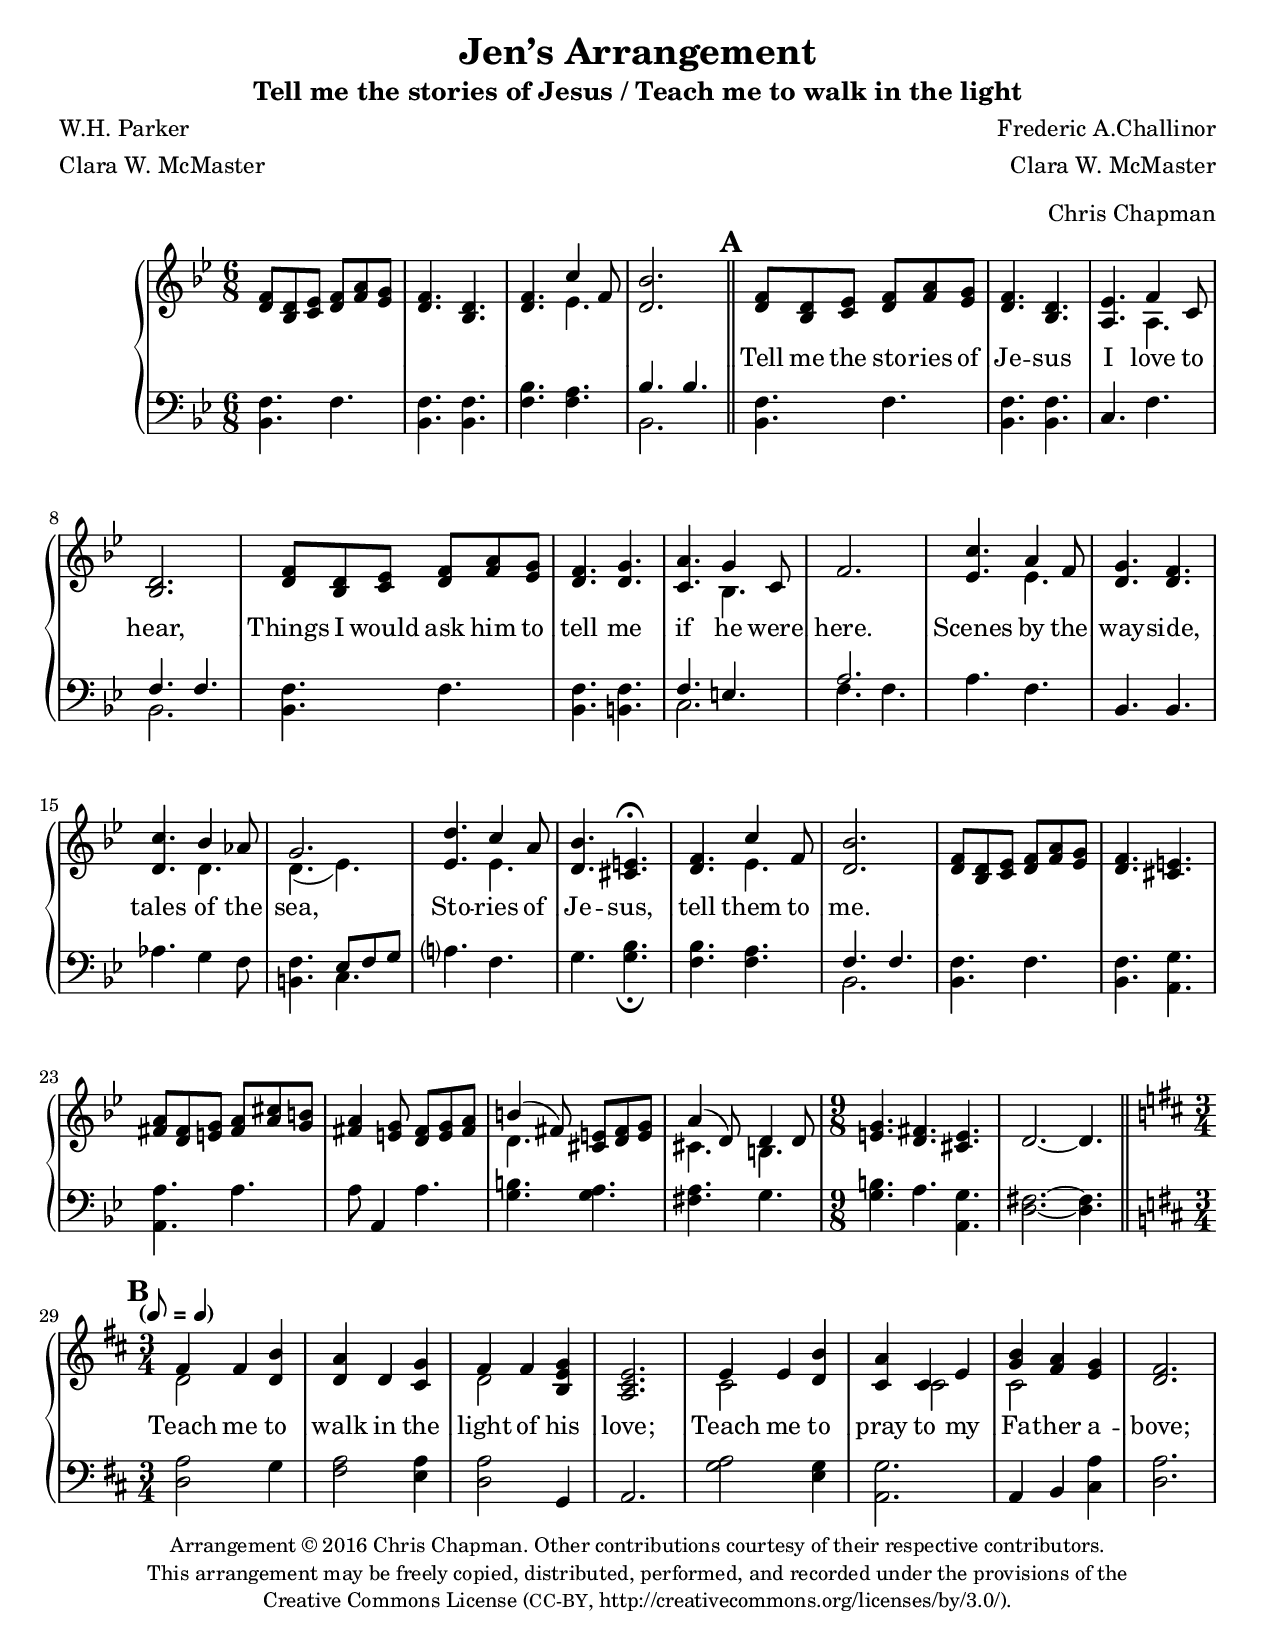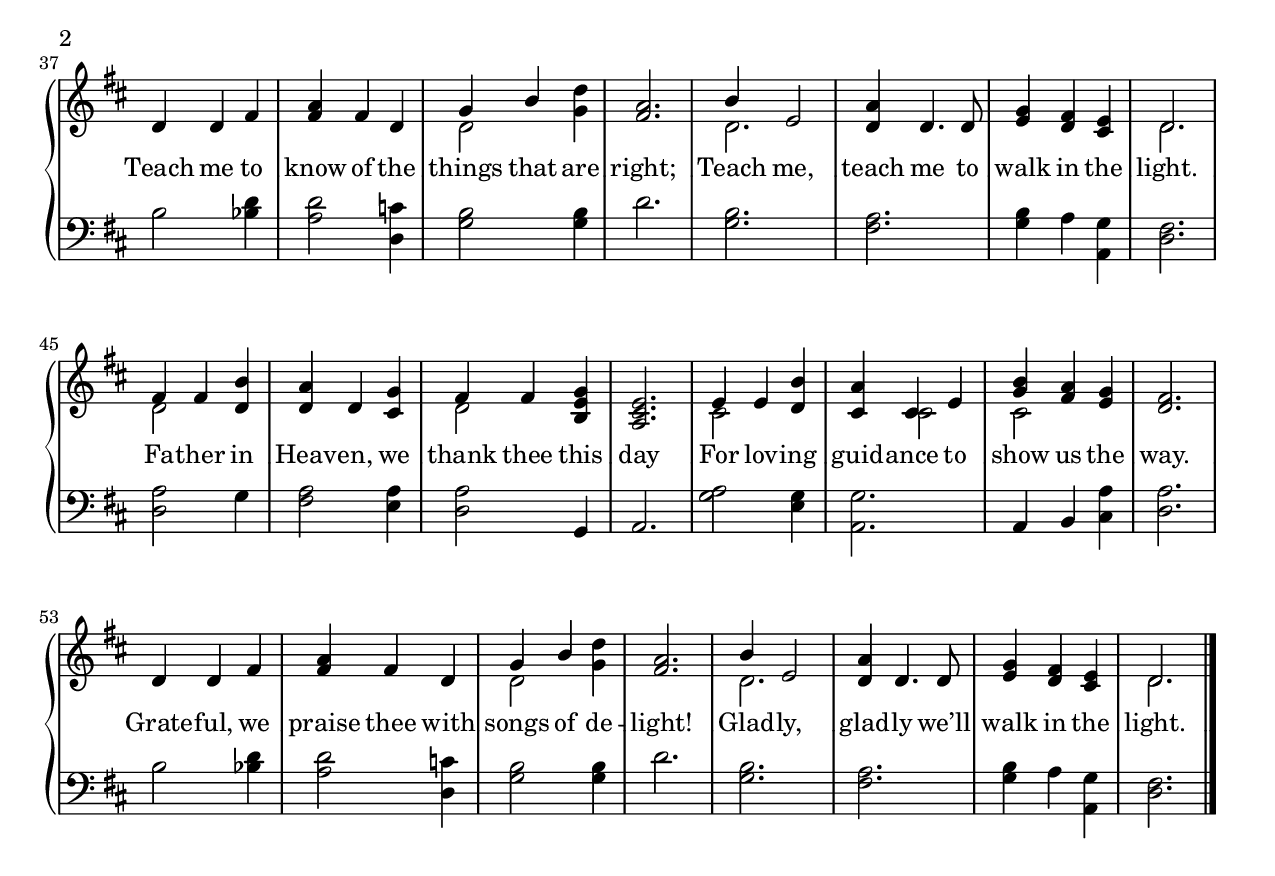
\version "2.18.2"

\header {
  title = "Jen’s Arrangement"
  subtitle = "Tell me the stories of Jesus / Teach me to walk in the light"
  poet = \markup \column {
    \line { W.H. Parker }
    \line { Clara W. McMaster }
  }
  composer = \markup \right-column {
    \line { Frederic A.Challinor }
    \line { Clara W. McMaster }
  }
  arranger = \markup \right-column {
    \vspace #1 \line { Chris Chapman }
  }
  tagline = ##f
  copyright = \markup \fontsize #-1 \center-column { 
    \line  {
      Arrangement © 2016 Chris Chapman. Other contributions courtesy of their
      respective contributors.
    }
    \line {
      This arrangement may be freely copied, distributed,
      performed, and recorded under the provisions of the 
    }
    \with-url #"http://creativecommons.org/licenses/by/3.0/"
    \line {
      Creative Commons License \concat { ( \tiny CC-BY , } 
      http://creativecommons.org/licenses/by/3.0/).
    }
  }
}

\include "english.ly"
\paper {
  #(set-paper-size "letter")
}

introductionUpper = \relative c' {

  | <d f>8 <bf d> <c ef> <d f> <f a> <ef g>
  | <d f>4. <bf d>
  | <d f> << { \voiceOne c'4 f,8 } \new Voice { \voiceTwo ef4. } >>
  | \oneVoice <d bf'>2.

}

introductionLower = \relative c {

  | <bf f'>4. f'
  | <bf, f'> <bf f'>
  | <f' bf> <f a>
  | << { bf4. bf } \\ { bf,2. } >>

}

tellMeUpper = \relative c' {

  \mark \default

  | <d f>8 <bf d> <c ef> <d f> <f a> <ef g>
  | <d f>4. <bf d>
  | <a ef'> << { \voiceOne f'4 c8 } \new Voice { \voiceTwo a4. } >>
  | \oneVoice <bf d>2.
  
  | <d f>8 <bf d> <c ef> <d f> <f a> <ef g>
  | <d f>4. <d g>
  | <c a'> << { \voiceOne g'4 c,8 } \new Voice { \voiceTwo bf4. } >>
  | \oneVoice f'2.
  
  | <ef c'>4. << { \voiceOne a4 f8 } \new Voice { \voiceTwo ef4. } >>
  | \oneVoice <d g> <d f>
  | <d c'> << { \voiceOne bf'4 af8 } \new Voice { \voiceTwo d,4. } >>
  | << { \voiceOne g2. } \new Voice { \voiceTwo d4.( ef) } >>

  | \oneVoice <ef d'>4. << { \voiceOne c'4 a8 } \new Voice { \voiceTwo ef4. } >>
  | \oneVoice <d bf'>4. <cs e>\fermata
  | <d f> << { \voiceOne c'4 f,8 } \new Voice { \voiceTwo ef4. } >>
  | \oneVoice <d bf'>2.

}

tellMeLower = \relative c {

  | <bf f'>4. f'
  | <bf, f'> <bf f'>
  | c f
  | << { f4. f } \\ { bf,2. } >>

  | <bf f'>4. f'
  | <bf, f'> <b f'>
  | << { f'4. e } \\ { c2. } >>
  | << { a'2. } \\ { f4. f } >>

  | a f
  | bf, bf
  | af' g4 f8
  | <b, f'>4. << { ef8 f g } \\ { c,4. } >>

  | a'?4. f
  | g <g bf>_\fermata
  | <f bf> <f a>
  | << { f4. f } \\ { bf,2. } >>
}

tellMeText = \lyricmode {

  | Tell me the sto -- ries of | Je -- sus | I love to | hear,
  | Things I would ask him to | tell me | if he were | here.
  | Scenes by the | way -- side, | tales of the | sea,
  | Sto -- ries of | Je -- sus, | tell them to | me.

}

transitionUpper = \relative c' {

  | <d f>8 <bf d> <c ef> <d f> <f a> <ef g>
  | <d f>4. <cs e>
  | <fs a>8 <d fs> <e g> <fs a> <a cs> <g b>
  | <fs a>4 <e g>8 <d fs> <e g> <fs a>

  | << { b4( fs8) } \\ d4. >> <cs e>8 <d fs> <e g>
  | << { a4( d,8)  d4 d8 } \\ { cs4. b } >>

  | \time 9/8 <e g>4. <d fs> <cs e>
  | d2.~ d4.

}

transitionLower = \relative c {

  | <bf f'>4. f'
  | <bf, f'> <a g'>
  | <a a'> a'
  | a8 a,4 a'4.

  | <g b>4. <g a>
  | <fs a> g

  | \time 9/8 <g b>4. a <a, g'>
  | <d fs>2.~ <d fs>4.
}

teachMeUpper = \relative c' {

  \mark \default

  \repeat unfold 2 {

    | << { \voiceOne fs4 fs } \new Voice { \voiceTwo d2 } >> \oneVoice <d b'>4
    | <d a'> d <cs g'>
    | << { \voiceOne fs fs } \new Voice { \voiceTwo d2 } >> \oneVoice <b e g>4
    | <a cs e>2.

    | << { \voiceOne e'4 e } \new Voice { \voiceTwo cs2 } >> \oneVoice <d b'>4
    | <cs a'> << { \voiceOne cs e | <g b> <fs a> <e g> } \new Voice { \voiceTwo cs2 | cs } >>
    | \oneVoice <d fs>2.

    | d4 d fs
    | <fs a> fs d
    | << { \voiceOne g b } \new Voice { \voiceTwo d,2 } >> \oneVoice <g d'>4
    | <fs a>2.

    | << { \voiceOne b4 e,2 } \new Voice { \voiceTwo d2. } >>
    | \oneVoice <d a'>4 d4. d8
    | <e g>4 <d fs> <cs e>
    | << { \voiceOne d2. } \new Voice { \voiceTwo d2. } >>

  }

}

teachMeLower = \relative c {

  \repeat unfold 2 {
    | <d a'>2 g4
    | <fs a>2 <e a>4
    | <d a'>2 g,4
    | a2.

    | <g' a>2 <e g>4
    | <a, g'>2.
    | a4 b <cs a'>
    | <d a'>2.

    | b'2 <bf d>4
    | <a d>2 <d, c'>4
    | <g b>2 <g b>4
    | d'2.

    | <g, b>2.
    | <fs a>
    | <g b>4 a <a, g'>
    | <d fs>2.

  }

}

teachMeText = \lyricmode {

  | Teach me to | walk in the | light of his | love;
  | Teach me to | pray to my | Fa -- ther a -- | bove;
  | Teach me to | know of the | things that are | right;
  | Teach me, | teach me to | walk in the | light.

  | Fa -- ther in | Heav -- en, we | thank thee this | day
  | For lov -- ing | guid -- ance to | show us the | way.
  | Grate -- ful, we | praise thee with | songs of de -- | light!
  | Glad -- ly, | glad -- ly we’ll | walk in the | light.

}

tellMeTempo = 60
teachMeTempo = #(/ (* 3 tellMeTempo) 2)

\score {
  \new GrandStaff <<
    \new Staff = "upper" {
      \clef treble \key bf \major \time 6/8
      \set Score.tempoHideNote = ##t
      \tempo 4. = \tellMeTempo
      \introductionUpper \bar "||"
      \new Voice = "tellMe" \tellMeUpper
      \transitionUpper \bar "||"
      \time 3/4 \key d \major 
      \tempo \markup {
        \concat {
          (
          \smaller \general-align  #Y #DOWN \note #"8" #1
          " = "
          \smaller \general-align  #Y #DOWN \note #"4" #1
          )
        }
      } 4 = \teachMeTempo
      \new Voice = "teachMe" \teachMeUpper \bar "|."
    }
    \new Lyrics \lyricsto "tellMe" \tellMeText
    \new Lyrics \lyricsto "teachMe" \teachMeText
    \new Staff = "lower" {
      \clef bass \key bf \major
      \introductionLower
      \tellMeLower
      \transitionLower
      \key d \major 
      \teachMeLower
    }
    >>
  \layout {
    \context {
      \GrandStaff
      \accepts "Lyrics"
    }
    \context {
      \Lyrics
      \consists "Bar_engraver"
    }
  }
  \midi { }
}
